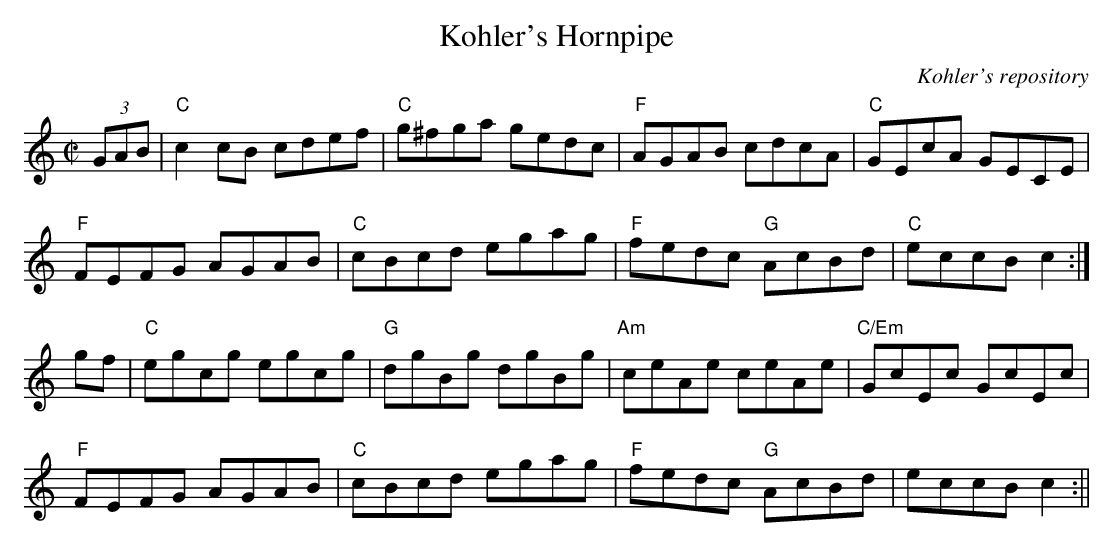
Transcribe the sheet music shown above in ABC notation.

X:1
T:Kohler's Hornpipe
M:C|
L:1/8
C:Kohler's repository
K:C
(3GAB|"C"c2cB cdef|"C"g^fga gedc|"F"AGAB cdcA|"C"GEcA GECE|!
"F"FEFG AGAB|"C"cBcd egag|"F"fedc "G"AcBd|"C"eccB c2:|!
gf|"C"egcg egcg|"G"dgBg dgBg|"Am"ceAe ceAe|"C/Em"GcEc GcEc|!
"F"FEFG AGAB|"C"cBcd egag|"F"fedc "G"AcBd|eccBc2:||
